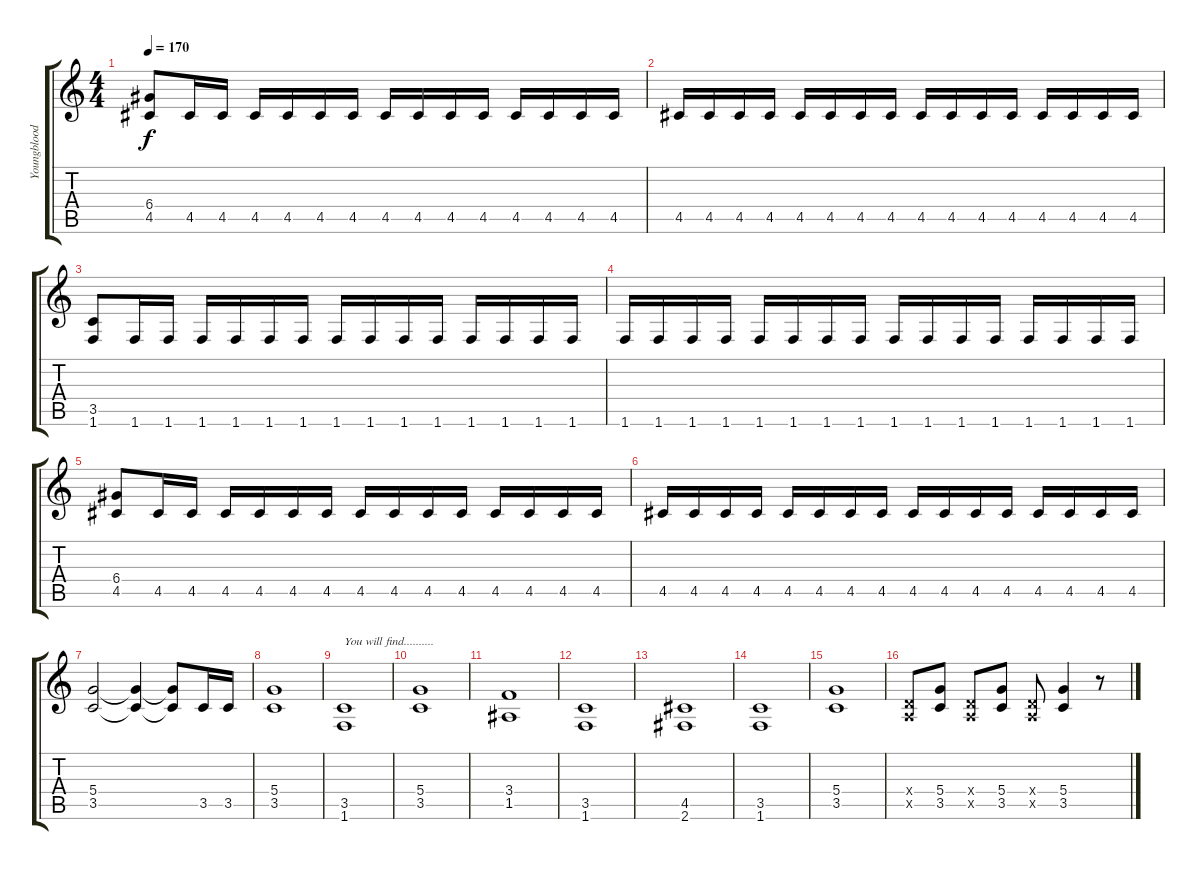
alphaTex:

\track ("Youngblood (Ritmica)" "Youngblood") {instrument distortionguitar}
\staff {score tabs}
\tuning (E4 B3 G3 D3 A2 E2) {hide}
\ts (4 4)
\tempo 170
\clef g2
\ks c
(6.4 4.5).8{dy f} 4.5.16 4.5.16 4.5.16 4.5.16 4.5.16 4.5.16 4.5.16 4.5.16 4.5.16 4.5.16 4.5.16 4.5.16 4.5.16 4.5.16 |
4.5.16 4.5.16 4.5.16 4.5.16 4.5.16 4.5.16 4.5.16 4.5.16 4.5.16 4.5.16 4.5.16 4.5.16 4.5.16 4.5.16 4.5.16 4.5.16 |
(3.5 1.6).8 1.6.16 1.6.16 1.6.16 1.6.16 1.6.16 1.6.16 1.6.16 1.6.16 1.6.16 1.6.16 1.6.16 1.6.16 1.6.16 1.6.16 |
1.6.16 1.6.16 1.6.16 1.6.16 1.6.16 1.6.16 1.6.16 1.6.16 1.6.16 1.6.16 1.6.16 1.6.16 1.6.16 1.6.16 1.6.16 1.6.16 |
(6.4 4.5).8 4.5.16 4.5.16 4.5.16 4.5.16 4.5.16 4.5.16 4.5.16 4.5.16 4.5.16 4.5.16 4.5.16 4.5.16 4.5.16 4.5.16 |
4.5.16 4.5.16 4.5.16 4.5.16 4.5.16 4.5.16 4.5.16 4.5.16 4.5.16 4.5.16 4.5.16 4.5.16 4.5.16 4.5.16 4.5.16 4.5.16 |
(5.4 3.5).2 (5.4{t} 3.5{t}).4 (5.4{t} 3.5{t}).8 3.5.16 3.5.16 |
(5.4 3.5).1 |
(3.5 1.6).1{txt "You will find.........."} |
(5.4 3.5).1 |
(3.4 1.5).1 |
(3.5 1.6).1 |
(4.5 2.6).1 |
(3.5 1.6).1 |
(5.4 3.5).1 |
(0.4{x} 0.5{x}).8 (5.4 3.5).8 (0.4{x} 0.5{x}).8 (5.4 3.5).8 (0.4{x} 0.5{x}).8 (5.4 3.5).4 r.8
